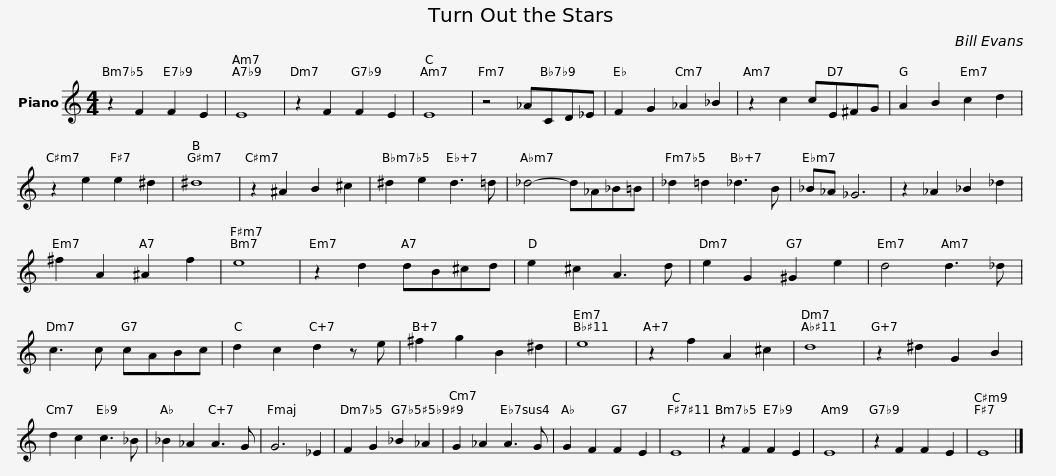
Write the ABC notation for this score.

X:1
L:1/8
M:4/4
I:linebreak $
K:C
V:1 treble
V:1
 z2 F2 F2 E2 | E8 | z2 F2 F2 E2 | E8 | z4 _ACD_E | %5
 F2 G2 _A2 _B2 | z2 c2 cE^FG | A2 B2 c2 d2 |$ z2 e2 e2 ^d2 | ^d8 | %10
 z2 ^A2 B2 ^c2 | ^d2 e2 d3 =d | _d4- d_A_B=B | _d2 =d2 _d3 B | _B_A _G6 |$ %15
 z2 _A2 _B2 _d2 | ^f2 A2 ^A2 f2 | e8 | z2 d2 dB^cd | e2 ^c2 A3 d | %20
 e2 G2 ^G2 e2 | d4 d3 _d |$ c3 c cABc | d2 c2 d2 z e | ^f2 g2 B2 ^d2 | %25
 e8 | z2 f2 A2 ^c2 | d8 | z2 ^d2 G2 B2 | d2 c2 c3 _B |$ %30
 _B2 _A2 A3 G | G6 _E2 | F2 G2 _B2 _A2 | G2 _A2 A3 G | G2 F2 F2 E2 | %35
 E8 | z2 F2 F2 E2 | E8 | z2 F2 F2 E2 |$ E8 |] %40
